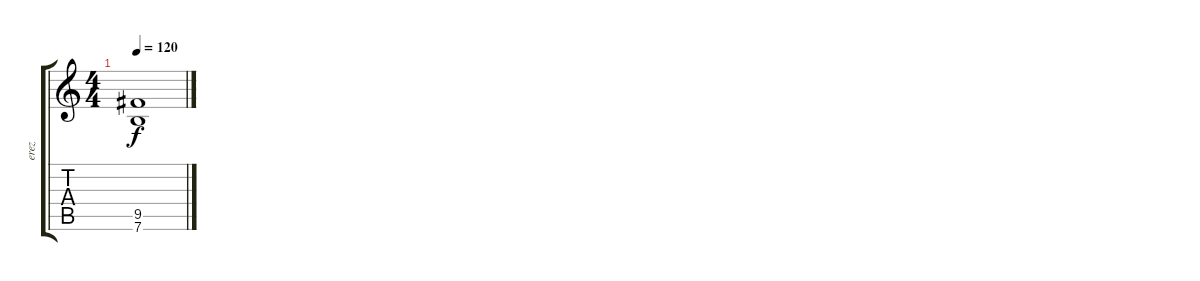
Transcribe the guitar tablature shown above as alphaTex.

\track ("erez" "erez") {instrument electricbasspick}
\staff {score tabs}
\tuning (E4 B3 G3 D3 A2 E2) {hide}
\ts (4 4)
\tempo 120
\clef g2
\ks c
(9.5 7.6).1{dy f}
